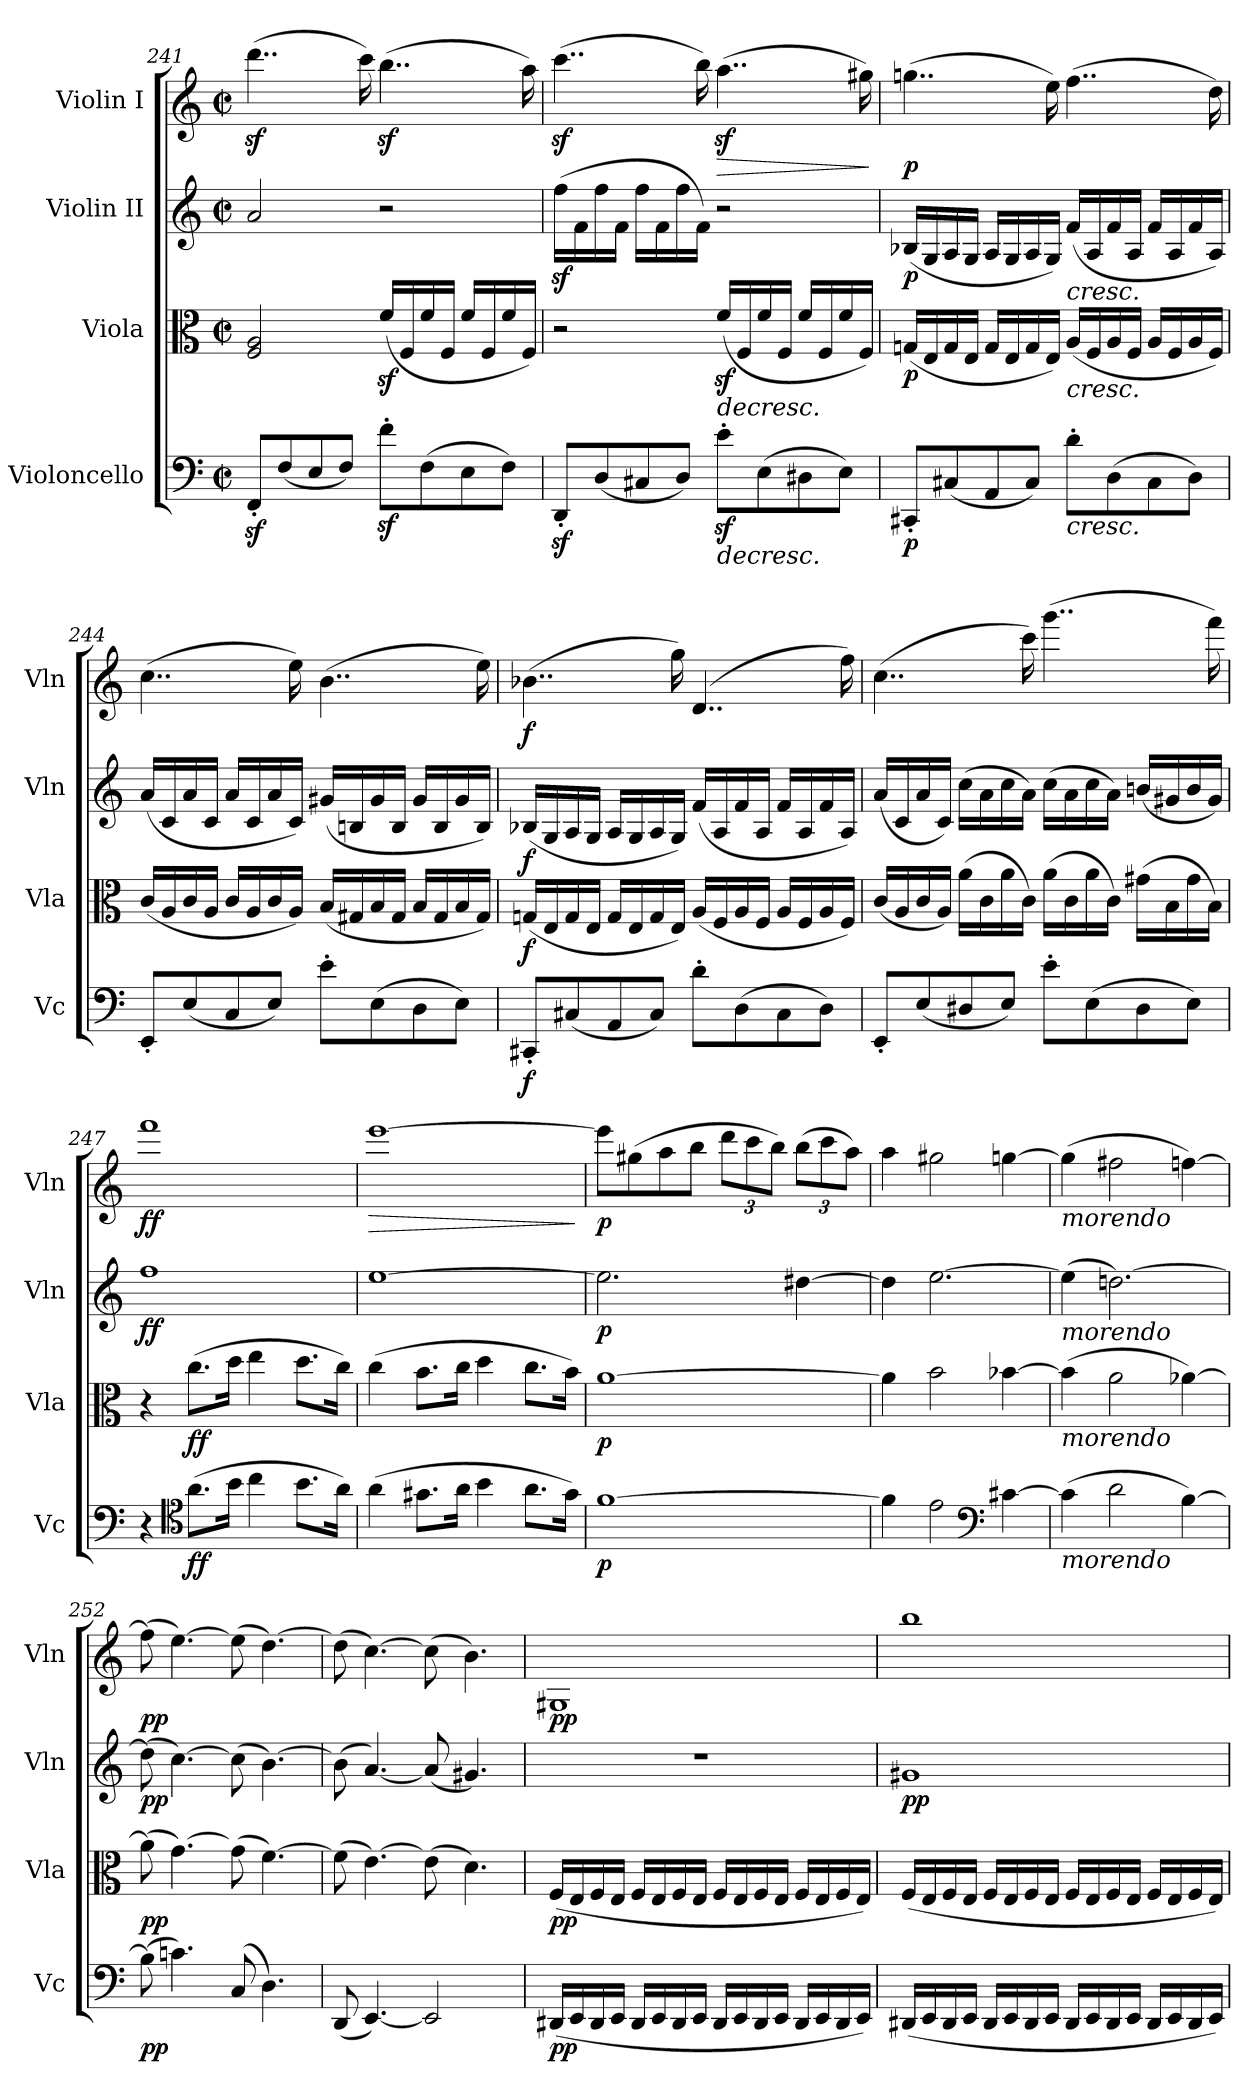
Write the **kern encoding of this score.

**kern	**dynam	**kern	**dynam	**kern	**dynam	**kern	**dynam
*part4	*part4	*part3	*part3	*part2	*part2	*part1	*part1
*staff4	*staff4	*staff3	*staff3	*staff2	*staff2	*staff1	*staff1
*I"Violoncello	*	*I"Viola	*	*I"Violin II	*	*I"Violin I	*
*I'Vc	*	*I'Vla	*	*I'Vln	*	*I'Vln	*
*clefF4	*	*clefC3	*	*clefG2	*	*clefG2	*
*k[]	*	*k[]	*	*k[]	*	*k[]	*
*M2/2	*	*M2/2	*	*M2/2	*	*M2/2	*
*met(c|)	*	*met(c|)	*	*met(c|)	*	*met(c|)	*
=241	=241	=241	=241	=241	=241	=241	=241
8FFz<'/L	.	2F/ 2A/	.	2a/	.	(>4..dddz<\	.
(<8F/	.	.	.	.	.	.	.
8E/	.	.	.	.	.	.	.
8F/J)	.	.	.	.	.	.	.
.	.	.	.	.	.	16ccc\)	.
8fz<'\L	.	(<16fz</LL	.	2r	.	(>4..bbz<\	.
.	.	16F/	.	.	.	.	.
(>8F\	.	16f/	.	.	.	.	.
.	.	16F/JJ	.	.	.	.	.
8E\	.	16f/LL	.	.	.	.	.
.	.	16F/	.	.	.	.	.
8F\J)	.	16f/	.	.	.	.	.
.	.	16F/JJ)	.	.	.	16aa\)	.
=242	=242	=242	=242	=242	=242	=242	=242
8DDz<'/L	.	2r	.	(>16ffz<\LL	.	(>4..cccz<\	.
.	.	.	.	16f\	.	.	.
(<8D/	.	.	.	16ff\	.	.	.
.	.	.	.	16f\JJ	.	.	.
8C#X/	.	.	.	16ff\LL	.	.	.
.	.	.	.	16f\	.	.	.
8D/J)	.	.	.	16ff\	.	.	.
.	.	.	.	16f\JJ)	.	16bb\)	.
!	!LO:HP:b	!	!LO:HP:b	!	!	!	!LO:HP:b
8ez<'\L	>	(<16fz</LL	>	2r	.	(>4..aaz<\	>
.	.	16F/	.	.	.	.	.
(>8E\	.	16f/	.	.	.	.	.
.	.	16F/JJ	.	.	.	.	.
8D#X\	.	16f/LL	.	.	.	.	.
.	.	16F/	.	.	.	.	.
8E\J)	.	16f/	.	.	.	.	.
.	.	16F/JJ)	.	.	.	16gg#X\)	.
.	.	.	.	.	.	.	]
=243	=243	=243	=243	=243	=243	=243	=243
!	!LO:DY:b	!	!LO:DY:b	!	!LO:DY:b	!	!LO:DY:b
8CC#X'/L	p	(<16Gn/LL	p	(<16B-X/LL	p	(>4..ggn\	p
.	.	16E/	.	16G/	.	.	.
(<8C#X/	.	16G/	.	16A/	.	.	.
.	.	16E/JJ	.	16G/JJ	.	.	.
8AA/	.	16G/LL	.	16A/LL	.	.	.
.	.	16E/	.	16G/	.	.	.
8C#/J)	.	16G/	.	16A/	.	.	.
.	.	16E/JJ)	.	16G/JJ)	.	16ee\)	.
!	!	!	!	!LO:TX:b:i:t=cresc.	!	!	!
!	!	!LO:TX:b:i:t=cresc.	!	!	!	!	!
!LO:TX:b:i:t=cresc.	!	!	!	!	!	!	!
8d'\L	.	(<16A/LL	.	(<16f/LL	.	(>4..ff\	.
.	.	16F/	.	16A/	.	.	.
(>8D\	.	16A/	.	16f/	.	.	.
.	.	16F/JJ	.	16A/JJ	.	.	.
8C#\	.	16A/LL	.	16f/LL	.	.	.
.	.	16F/	.	16A/	.	.	.
8D\J)	.	16A/	.	16f/	.	.	.
.	.	16F/JJ)	.	16A/JJ)	.	16dd\)	.
=244	=244	=244	=244	=244	=244	=244	=244
8EE'/L	.	(<16c/LL	.	(<16a/LL	.	(>4..cc\	.
.	.	16A/	.	16c/	.	.	.
(<8E/	.	16c/	.	16a/	.	.	.
.	.	16A/JJ	.	16c/JJ	.	.	.
8C/	.	16c/LL	.	16a/LL	.	.	.
.	.	16A/	.	16c/	.	.	.
8E/J)	.	16c/	.	16a/	.	.	.
.	.	16A/JJ)	.	16c/JJ)	.	16ee\)	.
8e'\L	.	(<16B/LL	.	(<16g#X/LL	.	(>4..b\	.
.	.	16G#X/	.	16Bn/	.	.	.
(>8E\	.	16B/	.	16g#/	.	.	.
.	.	16G#/JJ	.	16B/JJ	.	.	.
8D\	.	16B/LL	.	16g#/LL	.	.	.
.	.	16G#/	.	16B/	.	.	.
8E\J)	.	16B/	.	16g#/	.	.	.
.	.	16G#/JJ)	.	16B/JJ)	.	16ee\)	.
=245	=245	=245	=245	=245	=245	=245	=245
!	!LO:DY:b	!	!LO:DY:b	!	!LO:DY:b	!	!LO:DY:b
8CC#X'/L	f	(<16Gn/LL	f	(<16B-X/LL	f	(>4..b-X\	f
.	.	16E/	.	16G/	.	.	.
(<8C#X/	.	16G/	.	16A/	.	.	.
.	.	16E/JJ	.	16G/JJ	.	.	.
8AA/	.	16G/LL	.	16A/LL	.	.	.
.	.	16E/	.	16G/	.	.	.
8C#/J)	.	16G/	.	16A/	.	.	.
.	.	16E/JJ)	.	16G/JJ)	.	16gg\)	.
!	!LO:DY:b	!	!	!	!	!	!
!	!LO:DY:n=1:b	!	!LO:DY:b	!	!	!	!
!	!	!	!LO:DY:n=1:b	!	!LO:DY:b	!	!
!	!	!	!	!	!LO:DY:n=1:b	!	!LO:DY:b
!	!	!	!	!	!	!	!LO:DY:n=1:b
8d'\L	other-dynamics f	(<16A/LL	other-dynamics f	(<16f/LL	other-dynamics f	(>4..d/	other-dynamics f
.	.	16F/	.	16A/	.	.	.
(>8D\	.	16A/	.	16f/	.	.	.
.	.	16F/JJ	.	16A/JJ	.	.	.
8C#\	.	16A/LL	.	16f/LL	.	.	.
.	.	16F/	.	16A/	.	.	.
8D\J)	.	16A/	.	16f/	.	.	.
.	.	16F/JJ)	.	16A/JJ)	.	16ff\)	.
=246	=246	=246	=246	=246	=246	=246	=246
8EE'/L	.	(<16c/LL	.	(<16a/LL	.	(>4..cc\	.
.	.	16A/	.	16c/	.	.	.
(<8E/	.	16c/	.	16a/	.	.	.
.	.	16A/JJ)	.	16c/JJ)	.	.	.
8D#X/	.	(>16a\LL	.	(>16cc\LL	.	.	.
.	.	16c\	.	16a\	.	.	.
8E/J)	.	16a\	.	16cc\	.	.	.
.	.	16c\JJ)	.	16a\JJ)	.	16ccc\)	.
8e'\L	.	(>16a\LL	.	(>16cc\LL	.	(>4..ggg\	.
.	.	16c\	.	16a\	.	.	.
(>8E\	.	16a\	.	16cc\	.	.	.
.	.	16c\JJ)	.	16a\JJ)	.	.	.
8D#\	.	(>16g#X\LL	.	(<16bn/LL	.	.	.
.	.	16B\	.	16g#X/	.	.	.
8E\J)	.	16g#\	.	16b/	.	.	.
.	.	16B\JJ)	.	16g#/JJ)	.	16fff\)	.
=247	=247	=247	=247	=247	=247	=247	=247
!	!	!	!	!	!LO:DY:b	!	!LO:DY:b
4r	.	4r	.	1ff	ff	1fff	ff
*clefC4	*	*	*	*	*	*	*
!	!LO:DY:b	!	!LO:DY:b	!	!	!	!
(>8.a\L	ff	(>8.cc\L	ff	.	.	.	.
16b\Jk	.	16dd\Jk	.	.	.	.	.
4cc\	.	4ee\	.	.	.	.	.
8.b\L	.	8.dd\L	.	.	.	.	.
16a\Jk)	.	16cc\Jk)	.	.	.	.	.
=248	=248	=248	=248	=248	=248	=248	=248
!	!	!	!	!	!	!	!LO:HP:b
(>4a\	.	(>4cc\	.	[1ee	.	[1eee	>
8.g#X\L	.	8.b\L	.	.	.	.	.
16a\Jk	.	16cc\Jk	.	.	.	.	.
4b\	.	4dd\	.	.	.	.	.
8.a\L	.	8.cc\L	.	.	.	.	.
16g#\Jk)	.	16b\Jk)	.	.	.	.	.
.	]	.	]	.	.	.	]
=249	=249	=249	=249	=249	=249	=249	=249
!	!LO:DY:b	!	!LO:DY:b	!	!LO:DY:b	!	!LO:DY:b
[1f	p	[1a	p	2.ee\]	p	8eee\L]	p
.	.	.	.	.	.	(>8gg#X\	.
.	.	.	.	.	.	8aa\	.
.	.	.	.	.	.	8bb\J	.
*	*	*	*	*	*	*Xbrackettup	*
.	.	.	.	.	.	12ddd\L	.
.	.	.	.	.	.	12ccc\	.
.	.	.	.	.	.	12bb\J)	.
.	.	.	.	[4dd#X\	.	(>12bb\L	.
.	.	.	.	.	.	12ccc\	.
.	.	.	.	.	.	12aa\J)	.
=250	=250	=250	=250	=250	=250	=250	=250
4f\]	.	4a\]	.	4dd#\]	.	4aa\	.
2e\	.	2b\	.	[2.ee\	.	2gg#X\	.
*clefF4	*	*	*	*	*	*	*
[4c#X\	.	[4b-X\	.	.	.	[4ggn\	.
=251	=251	=251	=251	=251	=251	=251	=251
!	!	!	!	!	!	!LO:TX:b:i:t=morendo	!
!	!	!	!	!LO:TX:b:i:t=morendo	!	!	!
!	!	!LO:TX:b:i:t=morendo	!	!	!	!	!
!LO:TX:b:i:t=morendo	!	!	!	!	!	!	!
(>4c#\]	.	(>4b-\]	.	(>4ee\]	.	(>4gg\]	.
2d\	.	2a\	.	[2.ddn\)	.	2ff#X\	.
[4B\)	.	[4a-X\)	.	.	.	[4ffn\)	.
=252	=252	=252	=252	=252	=252	=252	=252
!	!LO:DY:b	!	!LO:DY:b	!	!LO:DY:b	!	!LO:DY:b
(>8B\]	pp	(>8a-\]	pp	(>8dd\]	pp	(>8ff\]	pp
4.cn\)	.	[4.g\)	.	[4.cc\)	.	[4.ee\)	.
(>8C/	.	(>8g\]	.	(>8cc\]	.	(>8ee\]	.
4.D\)	.	[4.f\)	.	[4.b\)	.	[4.dd\)	.
=253	=253	=253	=253	=253	=253	=253	=253
(<8DD/	.	(>8f\]	.	(>8b\]	.	(>8dd\]	.
[4.EE/)	.	[4.e\)	.	[4.a/)	.	[4.cc\)	.
2EE/]	.	(>8e\]	.	(<8a/]	.	(>8cc\]	.
.	.	4.d\)	.	4.g#X/)	.	4.b\)	.
=254	=254	=254	=254	=254	=254	=254	=254
!	!LO:DY:b	!	!LO:DY:b	!	!	!	!LO:DY:b
(<16DD#X/LL	pp	(<16F/LL	pp	1r	.	1G#X	pp
16EE/	.	16E/	.	.	.	.	.
16DD#/	.	16F/	.	.	.	.	.
16EE/JJ	.	16E/JJ	.	.	.	.	.
16DD#/LL	.	16F/LL	.	.	.	.	.
16EE/	.	16E/	.	.	.	.	.
16DD#/	.	16F/	.	.	.	.	.
16EE/JJ	.	16E/JJ	.	.	.	.	.
16DD#/LL	.	16F/LL	.	.	.	.	.
16EE/	.	16E/	.	.	.	.	.
16DD#/	.	16F/	.	.	.	.	.
16EE/JJ	.	16E/JJ	.	.	.	.	.
16DD#/LL	.	16F/LL	.	.	.	.	.
16EE/	.	16E/	.	.	.	.	.
16DD#/	.	16F/	.	.	.	.	.
16EE/JJ)	.	16E/JJ)	.	.	.	.	.
=255	=255	=255	=255	=255	=255	=255	=255
!	!	!	!	!	!LO:DY:b	!	!
(<16DD#X/LL	.	(<16F/LL	.	1g#X	pp	1bb	.
16EE/	.	16E/	.	.	.	.	.
16DD#/	.	16F/	.	.	.	.	.
16EE/JJ	.	16E/JJ	.	.	.	.	.
16DD#/LL	.	16F/LL	.	.	.	.	.
16EE/	.	16E/	.	.	.	.	.
16DD#/	.	16F/	.	.	.	.	.
16EE/JJ	.	16E/JJ	.	.	.	.	.
16DD#/LL	.	16F/LL	.	.	.	.	.
16EE/	.	16E/	.	.	.	.	.
16DD#/	.	16F/	.	.	.	.	.
16EE/JJ	.	16E/JJ	.	.	.	.	.
16DD#/LL	.	16F/LL	.	.	.	.	.
16EE/	.	16E/	.	.	.	.	.
16DD#/	.	16F/	.	.	.	.	.
16EE/JJ)	.	16E/JJ)	.	.	.	.	.
=	=	=	=	=	=	=	=
*-	*-	*-	*-	*-	*-	*-	*-
